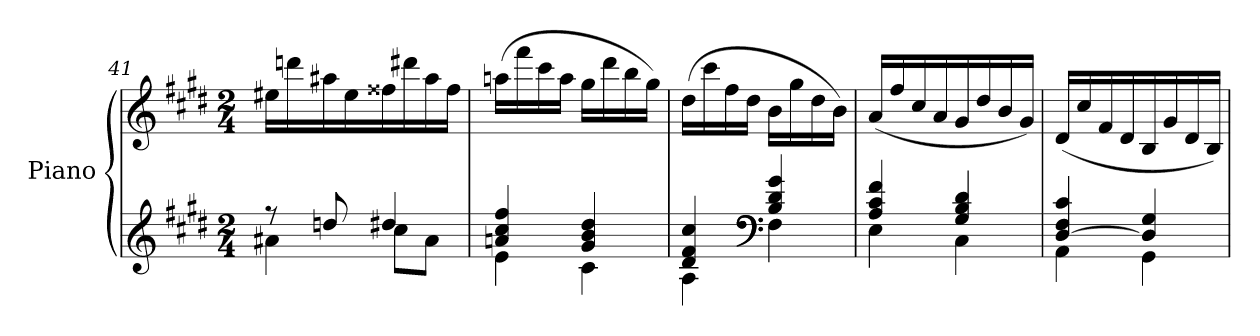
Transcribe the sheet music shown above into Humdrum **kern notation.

**kern	**kern
*part1	*part1
*staff2	*staff1
*I"Piano	*
*I'Pno.	*
!!LO:LB:g=z
*clefG2	*clefG2
*k[f#c#g#d#]	*k[f#c#g#d#]
*M2/4	*M2/4
=41	=41
*^	*
8r	4a#X\	16ee#X\LL
.	.	16dddn\
8ddn/	.	16aa#X\
.	.	16ee#\
4dd#X/	8cc#\L	16ff##X\
.	.	16ddd#X\
.	8a#\J	16aa#\
.	.	16ff##\JJ
=42	=42	=42
4an/ 4cc#/ 4ff#/	4e\	(>16aan\LL
.	.	16fff#\
.	.	16ccc#\
.	.	16aa\JJ
4g#/ 4b/ 4dd#/	4c#\	16gg#\LL
.	.	16ddd#\
.	.	16bb\
.	.	16gg#\JJ)
=43	=43	=43
4d#/ 4f#/ 4cc#/	4A\	(>16dd#\LL
.	.	16ccc#\
.	.	16ff#\
.	.	16dd#\JJ
*clefF4	*	*
4B/ 4d#/ 4g#/	4F#\	16b\LL
.	.	16gg#\
.	.	16dd#\
.	.	16b\JJ)
=44	=44	=44
4A/ 4c#/ 4f#/	4E\	(<16a/LL
.	.	16ff#/
.	.	16cc#/
.	.	16a/
4G#/ 4B/ 4d#/	4C#\	16g#/
.	.	16dd#/
.	.	16b/
.	.	16g#/JJ)
!!LO:LB:g=z
=45	=45	=45
[4D#/ 4F#/ 4c#/	4AA\	(<16d#/LL
.	.	16cc#/
.	.	16f#/
.	.	16d#/
4D#/] 4G#/	4GG#\	16B/
.	.	16g#/
.	.	16d#/
.	.	16B/JJ)
*v	*v	*
=	=
*-	*-
